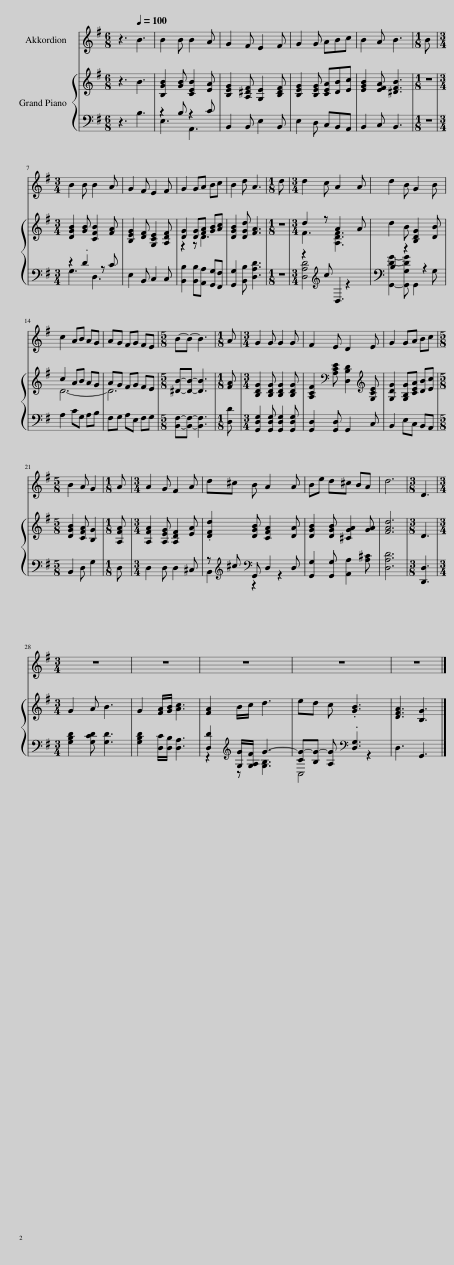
X:1
%%score 1 { ( 2 5 ) | ( 3 4 ) }
L:1/8
M:6/8
I:linebreak $
K:G
V:1 treble
V:2 treble
V:5 treble
V:3 bass
V:4 bass
V:1
 z3[Q:1/4=100] B3 | B2 B B2 A | G2 F E2 F | G2 G ABc | B2 A B3 | %5
[M:1/8] B |$[M:3/4] B2 B B2 A | G2 F E2 F | G2 GA Bc | B2 d A3 | %10
[M:1/8] d |[M:3/4] d2 c A2 A | d2 B G2 B |$ c2 AB AG | AG FG FE | %15
[M:5/8] B-B- B3 |[M:1/8] A |[M:3/4] G2 G G2 G | F2 E D2 E | G2 GA Bc |$ %20
[M:5/8] B2 A G2 |[M:1/8] A |[M:3/4] A2 G F2 A | d^c B A2 A | Be d^c BA | %25
 d6 |[M:3/8] D3 |$[M:3/4] z6 | z6 | z6 | %30
 z6 | z6 |] %32
V:2
 z3 B3 | [B,GB]2 [GB] [CEB]2 [EA] | [B,EG]2 [A,^DF] [G,E]2 [B,DF] | [B,EG]2 [B,EG] [CEA][DB][Ec] | [EGB]2 [EFA] [^DFB]3 | %5
[M:1/8] z |$[M:3/4] [DGB]2 [GB] [CFB]2 [FA] | [B,EG]2 [DF] [G,CE]2 [A,DF] | [DG]2 [DG][FA] [GB][Ac] | [DGB]2 [DGd] [FA]3 | %10
[M:1/8] z |[M:3/4] d2 z A2 A | d2 B [B,DG]2 [DB] |$ c2 AB AG | AG FG FE | %15
[M:5/8] [^DB]-[DB]- [DB]3 |[M:1/8] [FA] |[M:3/4] [B,DG]2 [B,DG] [B,DG]2 [B,DG] | [A,CF]2[K:bass] [A,CE] [D,B,D]2[K:treble] [G,CE] | [G,DG]2 [G,B,G][CEA] [DB][Ec] |$ %20
[M:5/8] [DGB]2 [CFA] [B,G]2 |[M:1/8] [A,FA] |[M:3/4] [A,FA]2 [A,EG] [A,DF]2 [EA] | .[DFd]2 [DGB] [CFA]2 [DA] | [DGB]2 [DGB] [^CGA]2 [GA] | %25
 [FAd]6 |[M:3/8] D3 |$[M:3/4] G2 A B3 | G2 [FA]/[GB]/ [Ac]3 | [FA]2 B/c/ d3 | %30
 ed c .[GB]3 | [DFA]3 [B,G]3 |] %32
V:3
 z3 B,3 | z2 B, z2 C | B,,2 B,, E,2 B,, | E,2 D, C,B,,A,, | B,,2 C, B,,3 | %5
[M:1/8] z |$[M:3/4] z2 .D2 z C | E,2 B,, C,2 C, | [B,,B,]2 [B,,B,][A,,A,] [G,,G,][F,,F,] | [G,,G,]2 [B,,B,] [D,A,D]3 | %10
[M:1/8] z |[M:3/4] z2[K:treble] c D,3 | B,2 z2 z2 |$ A,2 CG, A,B, | F,G, A,E, F,G, | %15
[M:5/8] [B,,F,]-[B,,F,]- [B,,F,]3 |[M:1/8] [D,D] |[M:3/4] [G,,D,G,]2 [G,,D,G,] [G,,D,G,]2 [G,,D,G,] | [G,,D,]2 [G,,D,] G,,2 C, | B,,2 E,C, B,,A,, |$ %20
[M:5/8] B,,2 D, G,2 |[M:1/8] D, |[M:3/4] D,2 D, D,2 ^C, | z[K:treble] ^c[K:bass] G,, D,2 D, | [G,,G,]2 [G,,G,] [A,,A,]2 [A,^C] | %25
 [D,A,D]6 |[M:3/8] [D,,D,]3 |$[M:3/4] [G,B,D]2 [G,CD] [G,D]3 | [G,B,D]2 [D,C]/[D,B,]/ [D,A,]3 | [D,D]2[K:treble] [G,G]/[G,A,F]/ G3- | %30
 [CG-][B,G-] [A,G][K:bass] .[D,G,]3 | D,3 G,,3 |] %32
V:4
 x6 | E,3 A,,3 | x6 | x6 | x6 | %5
[M:1/8] x |$[M:3/4] G,3 D,3 | x6 | x6 | x6 | %10
[M:1/8] x |[M:3/4] [D,A,D]4[K:treble] z2 | [G,,DG]2- [G,,G,DG] G,,2 G, |$ x6 | x6 | %15
[M:5/8] x5 |[M:1/8] x |[M:3/4] x6 | x6 | x6 |$ %20
[M:5/8] x5 |[M:1/8] x |[M:3/4] x6 | B,,2[K:treble][K:bass] z2 z2 | x6 | %25
 x6 |[M:3/8] x3 |$[M:3/4] x6 | x6 | z2[K:treble] z [G,B,]3 | %30
 C,4[K:bass] z2 | x6 |] %32
V:5
 x6 | x6 | x6 | x6 | x6 | %5
[M:1/8] x |$[M:3/4] x6 | x6 | z2 z D3 | x6 | %10
[M:1/8] x |[M:3/4] F3 [A,DF]3 | x6 |$ D6- | D6 | %15
[M:5/8] x5 |[M:1/8] x |[M:3/4] x6 | x2[K:bass] x3[K:treble] x | x6 |$ %20
[M:5/8] x5 |[M:1/8] x |[M:3/4] x6 | x6 | x6 | %25
 x6 |[M:3/8] x3 |$[M:3/4] x6 | x6 | x6 | %30
 x6 | x6 |] %32
